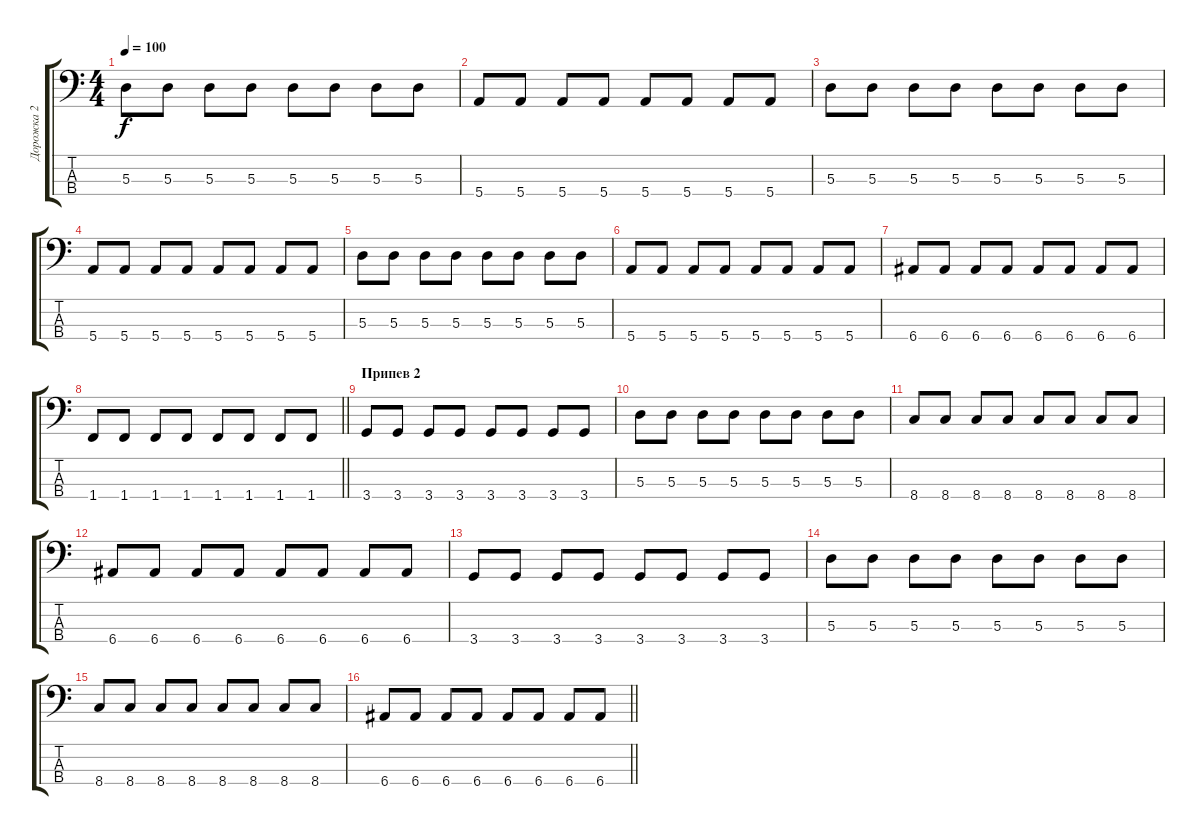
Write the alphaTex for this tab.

\track ("Дорожка 2" "Дорожка 2") {instrument electricbasspick}
\staff {score tabs}
\tuning (G2 D2 A1 E1) {hide}
\ts (4 4)
\tempo 100
\clef f4
\ks c
5.3.8{dy f} 5.3.8 5.3.8 5.3.8 5.3.8 5.3.8 5.3.8 5.3.8 |
5.4.8 5.4.8 5.4.8 5.4.8 5.4.8 5.4.8 5.4.8 5.4.8 |
5.3.8 5.3.8 5.3.8 5.3.8 5.3.8 5.3.8 5.3.8 5.3.8 |
5.4.8 5.4.8 5.4.8 5.4.8 5.4.8 5.4.8 5.4.8 5.4.8 |
5.3.8 5.3.8 5.3.8 5.3.8 5.3.8 5.3.8 5.3.8 5.3.8 |
5.4.8 5.4.8 5.4.8 5.4.8 5.4.8 5.4.8 5.4.8 5.4.8 |
6.4.8 6.4.8 6.4.8 6.4.8 6.4.8 6.4.8 6.4.8 6.4.8 |
\barLineRight lightlight
1.4.8 1.4.8 1.4.8 1.4.8 1.4.8 1.4.8 1.4.8 1.4.8 |
\section ("" "Припев 2")
3.4.8 3.4.8 3.4.8 3.4.8 3.4.8 3.4.8 3.4.8 3.4.8 |
5.3.8 5.3.8 5.3.8 5.3.8 5.3.8 5.3.8 5.3.8 5.3.8 |
8.4.8 8.4.8 8.4.8 8.4.8 8.4.8 8.4.8 8.4.8 8.4.8 |
6.4.8 6.4.8 6.4.8 6.4.8 6.4.8 6.4.8 6.4.8 6.4.8 |
3.4.8 3.4.8 3.4.8 3.4.8 3.4.8 3.4.8 3.4.8 3.4.8 |
5.3.8 5.3.8 5.3.8 5.3.8 5.3.8 5.3.8 5.3.8 5.3.8 |
8.4.8 8.4.8 8.4.8 8.4.8 8.4.8 8.4.8 8.4.8 8.4.8 |
\barLineRight lightlight
6.4.8 6.4.8 6.4.8 6.4.8 6.4.8 6.4.8 6.4.8 6.4.8
